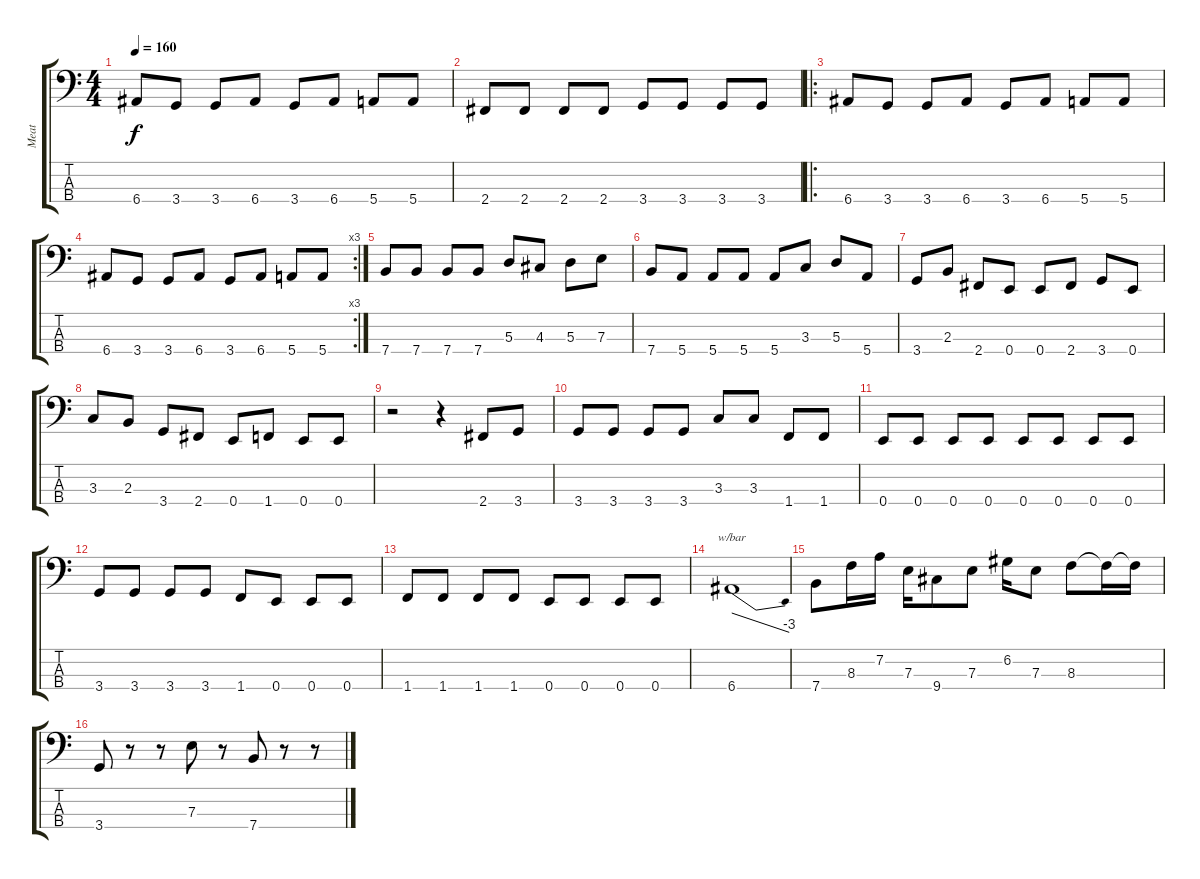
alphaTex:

\track ("Meat" "Meat") {instrument electricbasspick}
\staff {score tabs}
\tuning (G2 D2 A1 E1) {hide}
\ts (4 4)
\tempo 160
\clef f4
\ks c
6.4.8{dy f} 3.4.8 3.4.8 6.4.8 3.4.8 6.4.8 5.4.8 5.4.8 |
2.4.8 2.4.8 2.4.8 2.4.8 3.4.8 3.4.8 3.4.8 3.4.8 |
\ro
6.4.8 3.4.8 3.4.8 6.4.8 3.4.8 6.4.8 5.4.8 5.4.8 |
\rc 3
6.4.8 3.4.8 3.4.8 6.4.8 3.4.8 6.4.8 5.4.8 5.4.8 |
7.4.8 7.4.8 7.4.8 7.4.8 5.3.8 4.3.8 5.3.8 7.3.8 |
7.4.8 5.4.8 5.4.8 5.4.8 5.4.8 3.3.8 5.3.8 5.4.8 |
3.4.8 2.3.8 2.4.8 0.4.8 0.4.8 2.4.8 3.4.8 0.4.8 |
3.3.8 2.3.8 3.4.8 2.4.8 0.4.8 1.4.8 0.4.8 0.4.8 |
r.2 r.4 2.4.8 3.4.8 |
3.4.8 3.4.8 3.4.8 3.4.8 3.3.8 3.3.8 1.4.8 1.4.8 |
0.4.8 0.4.8 0.4.8 0.4.8 0.4.8 0.4.8 0.4.8 0.4.8 |
3.4.8 3.4.8 3.4.8 3.4.8 1.4.8 0.4.8 0.4.8 0.4.8 |
1.4.8 1.4.8 1.4.8 1.4.8 0.4.8 0.4.8 0.4.8 0.4.8 |
6.4.1{tbe (dive default 0 0 60 -12)} |
7.4.8 8.3.16 7.2.16 7.3.16 9.4.8 7.3.8 6.2.16 7.3.8 8.3.8 8.3{t}.16 8.3{t}.16 |
3.4.8 r.8 r.8 7.3.8 r.8 7.4.8 r.8 r.8
